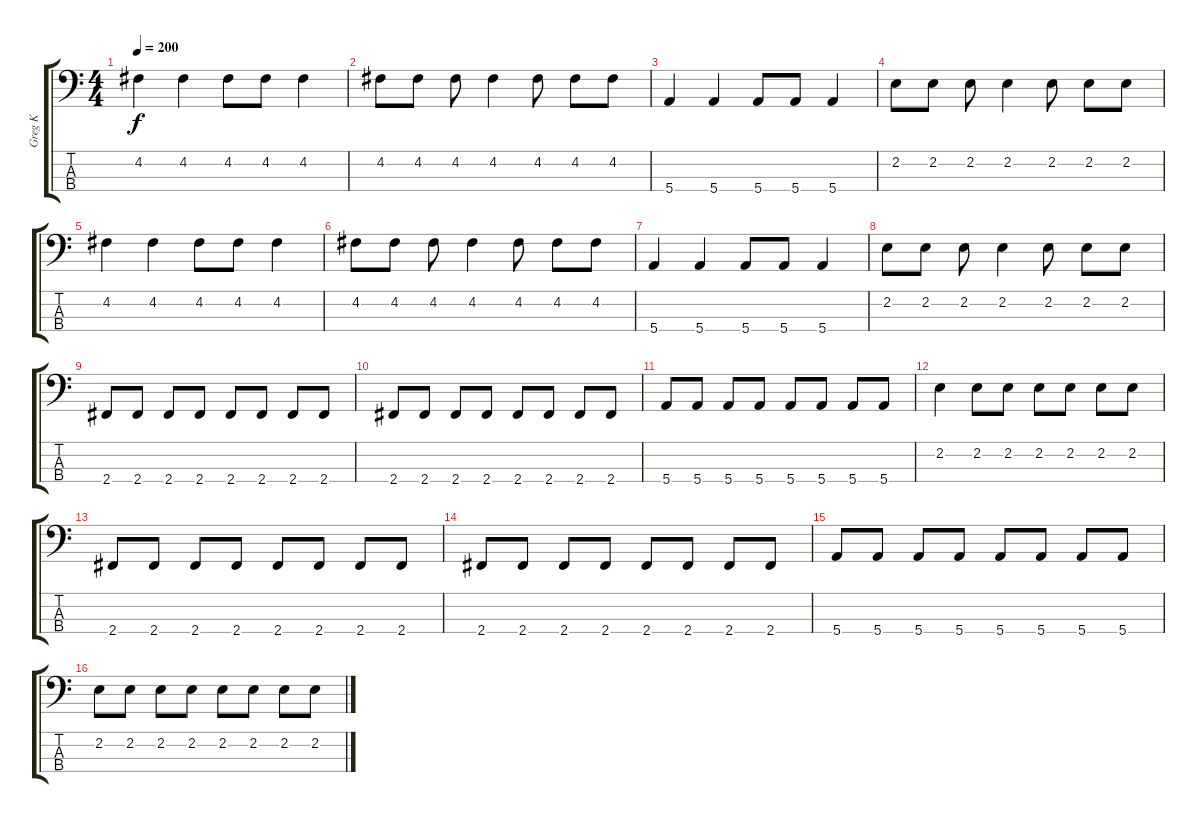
\track ("Greg K" "Greg K") {instrument electricbasspick}
\staff {score tabs}
\tuning (G2 D2 A1 E1) {hide}
\ts (4 4)
\tempo 200
\clef f4
\ks c
4.2.4{dy f} 4.2.4 4.2.8 4.2.8 4.2.4 |
4.2.8 4.2.8 4.2.8 4.2.4 4.2.8 4.2.8 4.2.8 |
5.4.4 5.4.4 5.4.8 5.4.8 5.4.4 |
2.2.8 2.2.8 2.2.8 2.2.4 2.2.8 2.2.8 2.2.8 |
4.2.4 4.2.4 4.2.8 4.2.8 4.2.4 |
4.2.8 4.2.8 4.2.8 4.2.4 4.2.8 4.2.8 4.2.8 |
5.4.4 5.4.4 5.4.8 5.4.8 5.4.4 |
2.2.8 2.2.8 2.2.8 2.2.4 2.2.8 2.2.8 2.2.8 |
2.4.8 2.4.8 2.4.8 2.4.8 2.4.8 2.4.8 2.4.8 2.4.8 |
2.4.8 2.4.8 2.4.8 2.4.8 2.4.8 2.4.8 2.4.8 2.4.8 |
5.4.8 5.4.8 5.4.8 5.4.8 5.4.8 5.4.8 5.4.8 5.4.8 |
2.2.4 2.2.8 2.2.8 2.2.8 2.2.8 2.2.8 2.2.8 |
2.4.8 2.4.8 2.4.8 2.4.8 2.4.8 2.4.8 2.4.8 2.4.8 |
2.4.8 2.4.8 2.4.8 2.4.8 2.4.8 2.4.8 2.4.8 2.4.8 |
5.4.8 5.4.8 5.4.8 5.4.8 5.4.8 5.4.8 5.4.8 5.4.8 |
2.2.8 2.2.8 2.2.8 2.2.8 2.2.8 2.2.8 2.2.8 2.2.8
